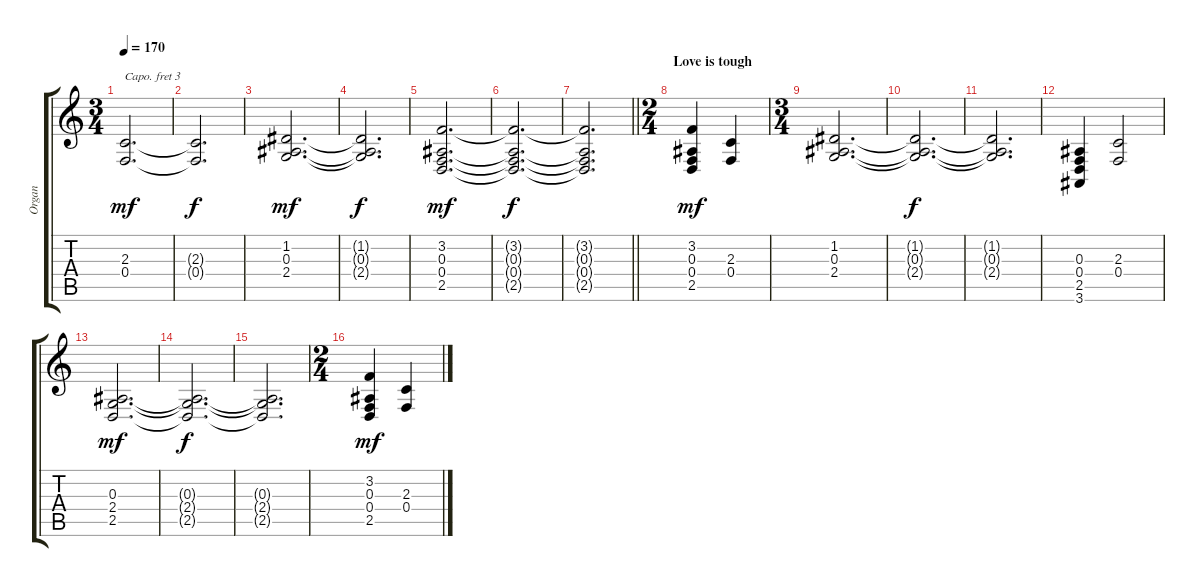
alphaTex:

\track ("Organ" "Organ") {instrument drawbarorgan}
\staff {score tabs}
\capo 3
\tuning (E4 B3 G3 D3 A2 E2) {hide}
\ts (3 4)
\tempo 170
\clef g2
\ks c
(2.3 0.4).2{d dy mf} |
(2.3{t} 0.4{t}).2{d dy f} |
(1.2 0.3 2.4).2{d dy mf} |
(1.2{t} 0.3{t} 2.4{t}).2{d dy f} |
(3.2 0.3 0.4 2.5).2{d dy mf} |
(3.2{t} 0.3{t} 0.4{t} 2.5{t}).2{d dy f} |
\barLineRight lightlight
(3.2{t} 0.3{t} 0.4{t} 2.5{t}).2{d} |
\ts (2 4)
\section ("" "Love is tough")
(3.2 0.3 0.4 2.5).4{dy mf} (2.3 0.4).4 |
\ts (3 4)
(1.2 0.3 2.4).2{d} |
(1.2{t} 0.3{t} 2.4{t}).2{d dy f} |
(1.2{t} 0.3{t} 2.4{t}).2{d} |
(0.3 0.4 2.5 3.6).4 (2.3 0.4).2 |
(0.3 2.4 2.5).2{d dy mf} |
(0.3{t} 2.4{t} 2.5{t}).2{d dy f} |
(0.3{t} 2.4{t} 2.5{t}).2{d} |
\ts (2 4)
(3.2 0.3 0.4 2.5).4{dy mf} (2.3 0.4).4
